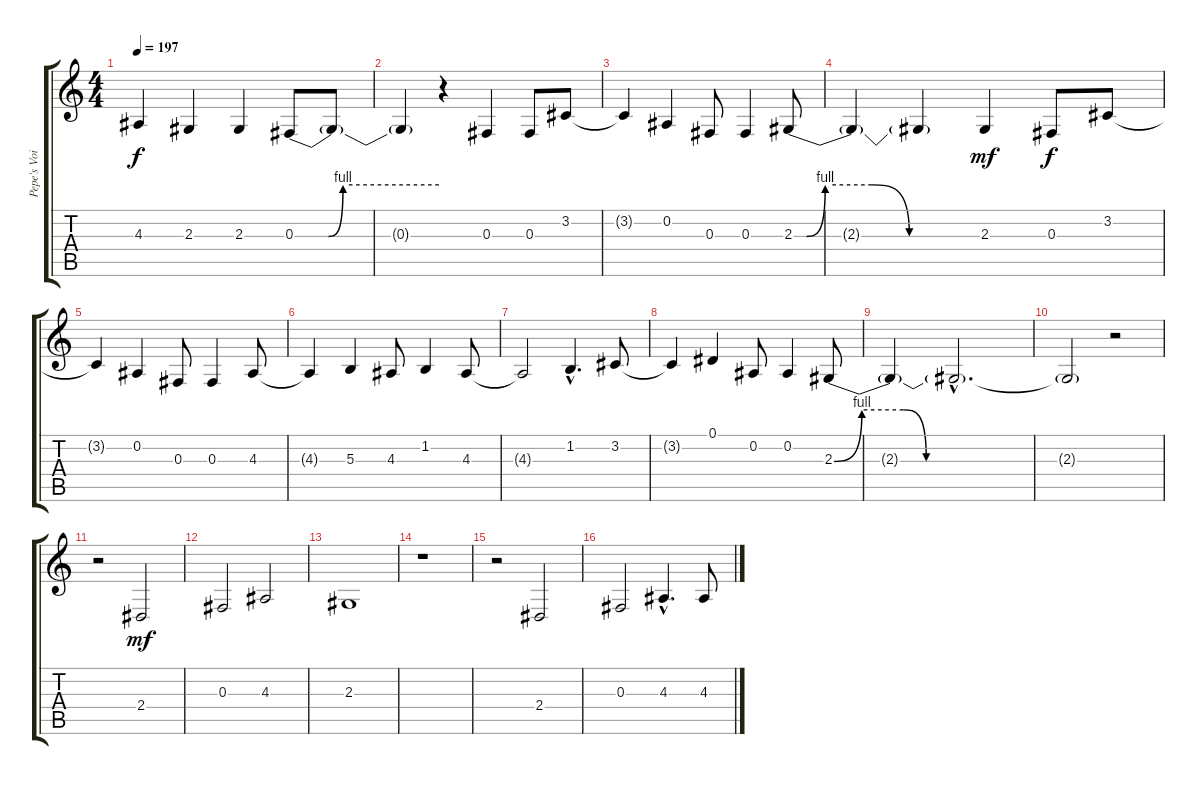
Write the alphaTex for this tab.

\track ("Pepe's Voice" "Pepe's Voi") {instrument altosax}
\staff {score tabs}
\tuning (Eb4 Bb3 Gb3 Db3 Ab2 Eb2) {hide}
\ts (4 4)
\tempo 197
\clef g2
\ks c
4.3{t}.4{dy f} 2.3.4 2.3.4 0.3{be (custom 0 0 14 0 20 4 60 4)}.8 0.3{t}.8 |
0.3{t}.4 r.4 0.3.4 0.3.8 3.2.8 |
3.2{t}.4 0.2.4 0.3.8 0.3.4 2.3{be (custom 0 0 4 0 10 4 25 4 37 0 60 0)}.8 |
2.3{t}.4 2.3{t}.4 2.3.4{dy mf} 0.3.8{dy f} 3.2.8 |
3.2{t}.4 0.2.4 0.3.8 0.3.4 4.3.8 |
4.3{t}.4 5.3.4 4.3.8 1.2.4 4.3.8 |
4.3{t}.2 1.2{hac}.4{d} 3.2.8 |
3.2{t}.4 0.1.4 0.2.8 0.2.4 2.3{be (custom 0 0 6 4 15 4 20 0 60 0)}.8{volume 10} |
2.3{t}.4 2.3{hac t}.2{d} |
2.3{t}.2 r.2 |
r.2 2.4.2{dy mf volume 16} |
0.3.2 4.3.2 |
2.3.1 |
r.1 |
r.2 2.4.2 |
0.3.2 4.3{hac}.4{d} 4.3.8
